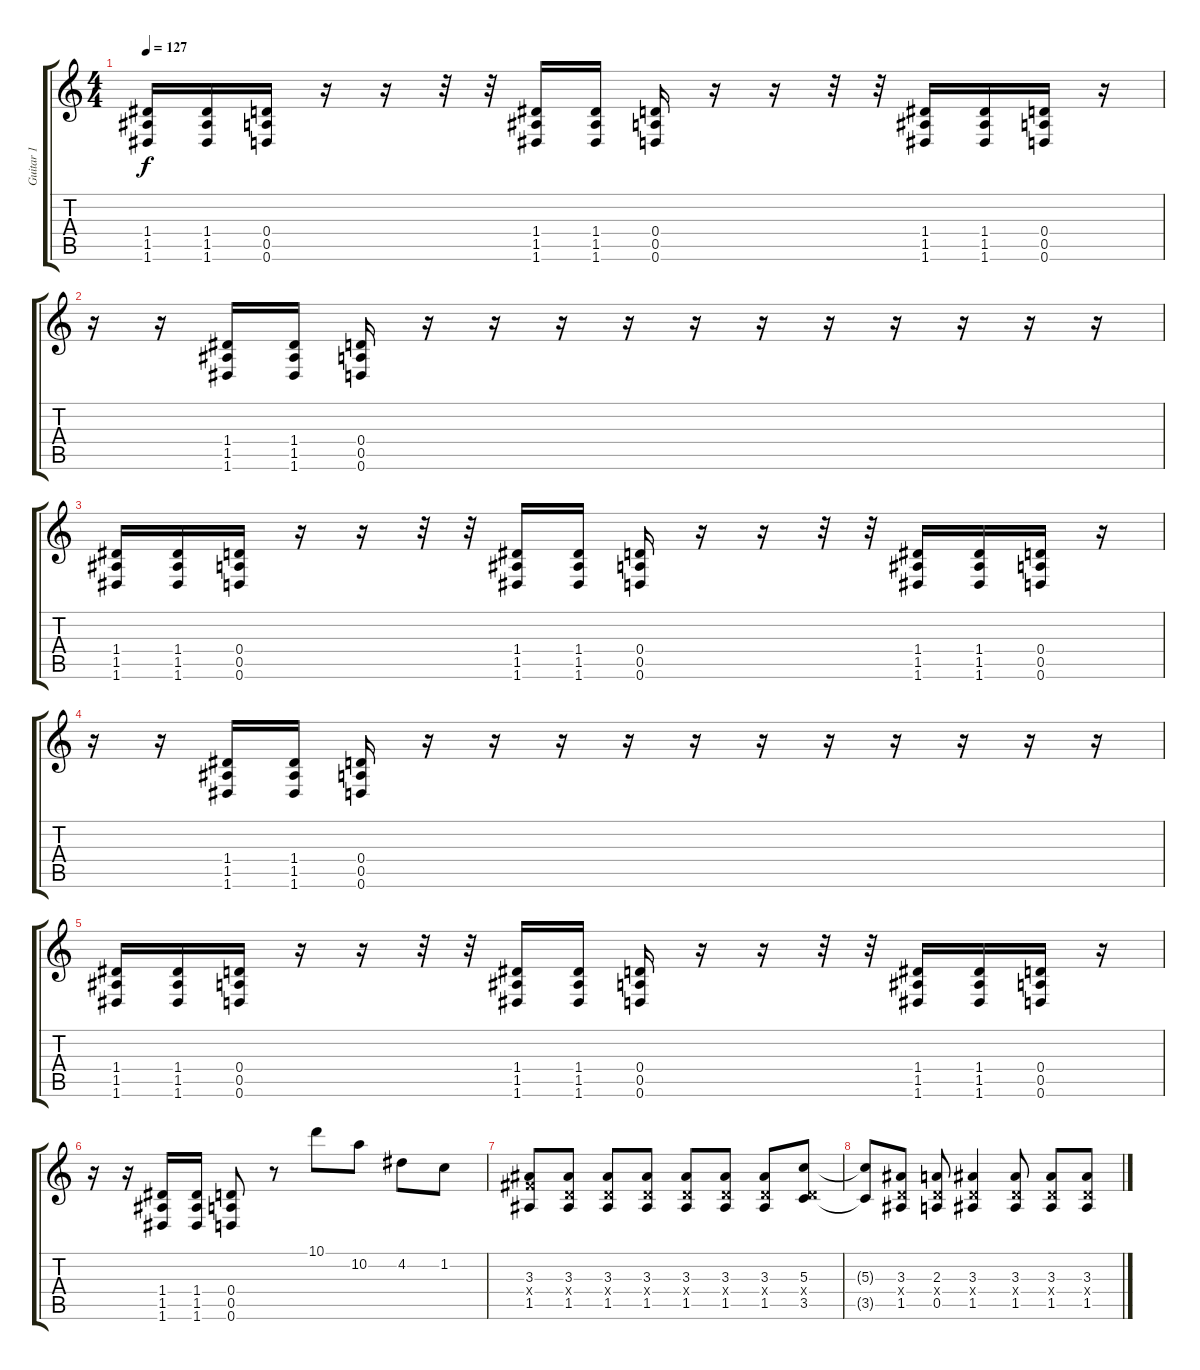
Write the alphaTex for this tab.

\track ("Guitar 1" "Guitar 1") {instrument distortionguitar}
\staff {score tabs}
\tuning (E4 B3 G3 D3 A2 D2) {hide}
\ts (4 4)
\tempo 127
\clef g2
\ks c
(1.4 1.5 1.6).16{dy f} (1.4 1.5 1.6).16 (0.4 0.5 0.6).16 r.16 r.16 r.32 r.32 (1.4 1.5 1.6).16 (1.4 1.5 1.6).16 (0.4 0.5 0.6).16 r.16 r.16 r.32 r.32 (1.4 1.5 1.6).16 (1.4 1.5 1.6).16 (0.4 0.5 0.6).16 r.16 |
r.16 r.16 (1.4 1.5 1.6).16 (1.4 1.5 1.6).16 (0.4 0.5 0.6).16 r.16 r.16 r.16 r.16 r.16 r.16 r.16 r.16 r.16 r.16 r.16 |
(1.4 1.5 1.6).16 (1.4 1.5 1.6).16 (0.4 0.5 0.6).16 r.16 r.16 r.32 r.32 (1.4 1.5 1.6).16 (1.4 1.5 1.6).16 (0.4 0.5 0.6).16 r.16 r.16 r.32 r.32 (1.4 1.5 1.6).16 (1.4 1.5 1.6).16 (0.4 0.5 0.6).16 r.16 |
r.16 r.16 (1.4 1.5 1.6).16 (1.4 1.5 1.6).16 (0.4 0.5 0.6).16 r.16 r.16 r.16 r.16 r.16 r.16 r.16 r.16 r.16 r.16 r.16 |
(1.4 1.5 1.6).16 (1.4 1.5 1.6).16 (0.4 0.5 0.6).16 r.16 r.16 r.32 r.32 (1.4 1.5 1.6).16 (1.4 1.5 1.6).16 (0.4 0.5 0.6).16 r.16 r.16 r.32 r.32 (1.4 1.5 1.6).16 (1.4 1.5 1.6).16 (0.4 0.5 0.6).16 r.16 |
r.16 r.16 (1.4 1.5 1.6).16 (1.4 1.5 1.6).16 (0.4 0.5 0.6).8 r.8 10.1.8 10.2.8 4.2.8 1.2.8 |
(3.3 4.4{x} 1.5).8 (3.3 0.4{x} 1.5).8 (3.3 0.4{x} 1.5).8 (3.3 0.4{x} 1.5).8 (3.3 0.4{x} 1.5).8 (3.3 0.4{x} 1.5).8 (3.3 0.4{x} 1.5).8 (5.3 0.4{x} 3.5).8 |
(5.3{t} 3.5{t}).8 (3.3 0.4{x} 1.5).8 (2.3 0.4{x} 0.5).8 (3.3 0.4{x} 1.5).4 (3.3 0.4{x} 1.5).8 (3.3 0.4{x} 1.5).8 (3.3 0.4{x} 1.5).8
